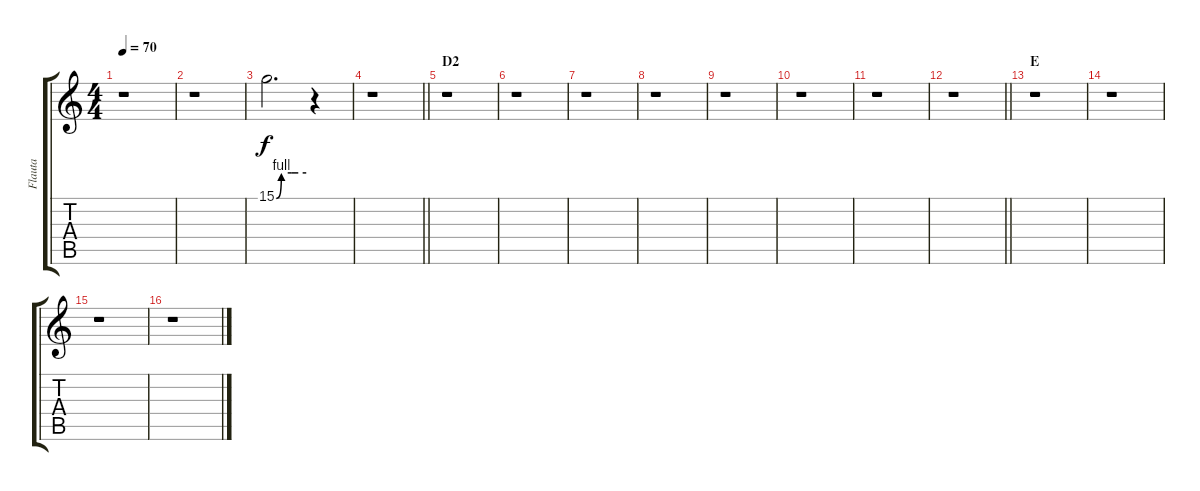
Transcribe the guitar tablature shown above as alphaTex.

\track ("Flauta" "Flauta") {instrument ocarina}
\staff {score tabs}
\tuning (E4 B3 G3 D3 A2 E2) {hide}
\ts (4 4)
\tempo 70
\clef g2
\ks c
r.1{dy f} |
r.1 |
15.1{be (custom 0 0 10 4 30 4 44 4 60 4)}.2{d} r.4 |
\barLineRight lightlight
r.1 |
\section ("" "D2")
r.1 |
r.1 |
r.1 |
r.1 |
r.1 |
r.1 |
r.1 |
\barLineRight lightlight
r.1 |
\section ("" "E")
r.1 |
r.1 |
r.1 |
r.1
